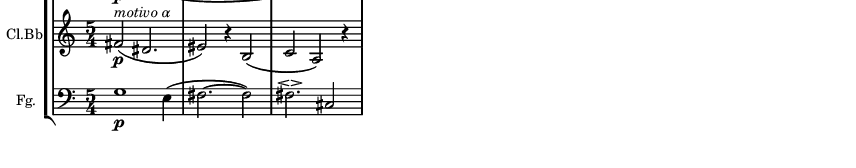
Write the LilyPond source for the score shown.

\version "2.11.64"

\include "../config/lib.ly"

#(set-global-staff-size 12.5)

global = {
  \time 5/4
  \set Score.currentBarNumber = #9
  \bar ""
  \bracketUp
}

oboe = {
  \relative c'' {
    g1\p e4(
    fis2.~ fis2~
    fis2.) r4 g~
  }
}

clarinete = {
  \relative c' {
    e2\p^\markup{\italic{motivo #(ly:export (ly:wide-char->utf-8 #x3B1))}}( cis2.
    dis2) r4 a2(
    bes2 g2) r4
  }
}

fagote = {
  \clef bass
  \relative c' {
    g1\p e4(
    fis2.~ fis2)
    fis2.\espressivo cis2(
  }
}

\score {
  \new StaffGroup <<
    \new Staff <<
      \set Staff.instrumentName = \markup {\hcenter-in #5 "Ob."}
      \global
      \oboe
    >>
    \new Staff <<
      \set Staff.instrumentName = \markup {\hcenter-in #5 "Cl.Bb"}
      \global
      \transpose c d {
        \clarinete
      }
    >>
    \new Staff <<
      \set Staff.instrumentName = \markup {\hcenter-in #5 "Fg."}
      \global
      \fagote
    >>
  >>
  \layout {
    \context {
      \Staff \consists "Horizontal_bracket_engraver"
    }
  }
}
\paper {
  paper-width = 14.5\cm
  paper-height = 3.2\cm
  line-width = 13.5\cm
  top-margin = -1\cm
  left-margin = .9\cm
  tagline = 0
  indent = #0
}
